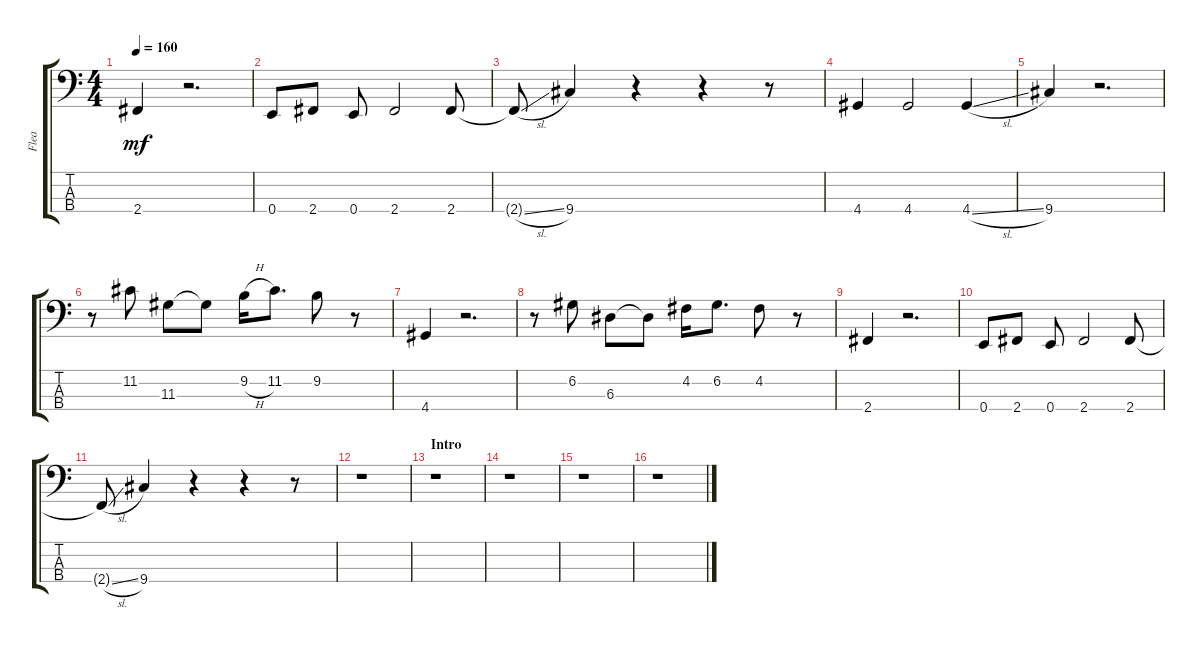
\track ("Flea" "Flea") {instrument electricbassfinger}
\staff {score tabs}
\tuning (G2 D2 A1 E1) {hide}
\ts (4 4)
\tempo 160
\clef f4
\ks c
2.4.4{dy mf} r.2{d} |
0.4.8 2.4.8 0.4.8 2.4.2 2.4.8 |
2.4{sl t}.8 9.4.4 r.4 r.4 r.8 |
4.4.4 4.4.2 4.4{sl}.4 |
9.4.4 r.2{d} |
r.8 11.2.8 11.3.8 11.3{t}.8 9.2{h}.16 11.2.8{d} 9.2.8 r.8 |
4.4.4 r.2{d} |
r.8 6.2.8 6.3.8 6.3{t}.8 4.2.16 6.2.8{d} 4.2.8 r.8 |
2.4.4 r.2{d} |
0.4.8 2.4.8 0.4.8 2.4.2 2.4.8 |
2.4{sl t}.8 9.4.4 r.4 r.4 r.8 |
r.1 |
\section ("" "Intro")
r.1 |
r.1 |
r.1 |
r.1
